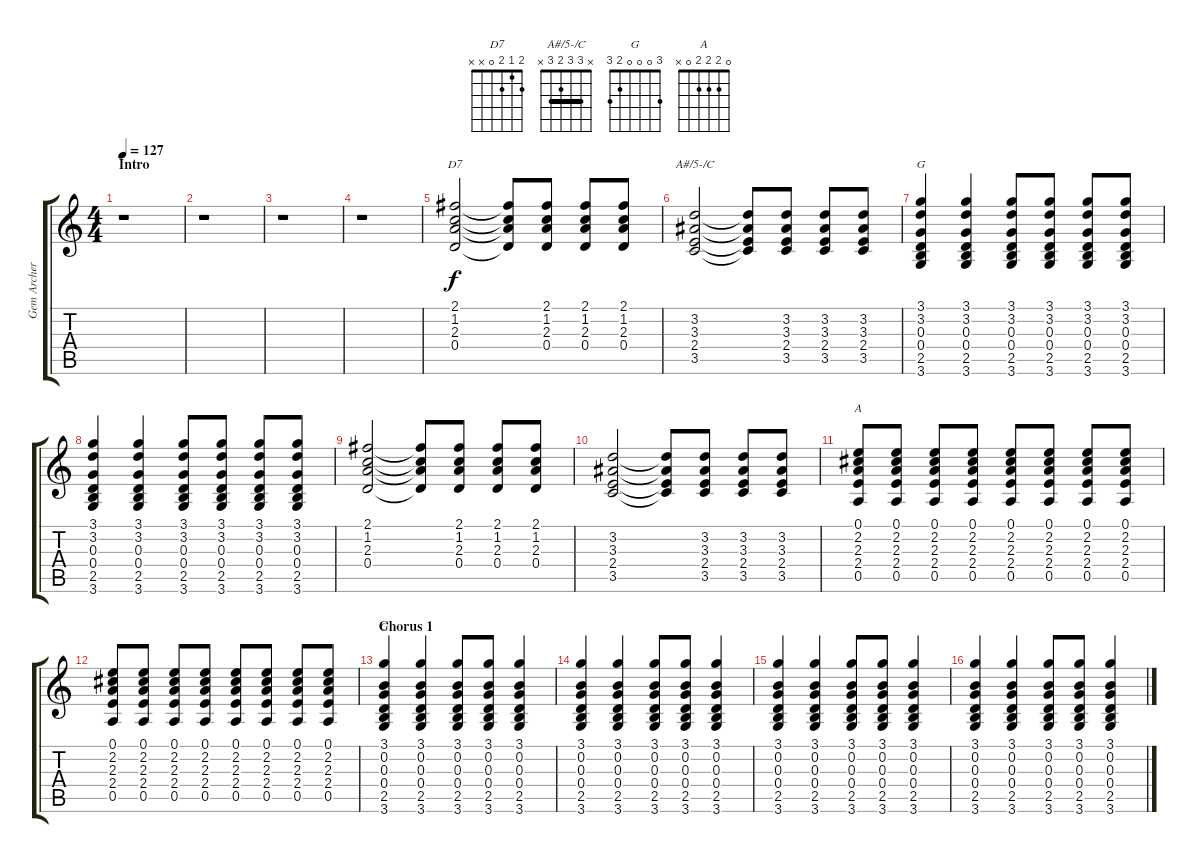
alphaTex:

\track ("Gem Archer (Rhythm Guitar)" "Gem Archer") {instrument overdrivenguitar}
\staff {score tabs}
\tuning (E4 B3 G3 D3 A2 E2) {hide}
\chord ("D7" 2 1 2 0 x x)
\chord ("A#/5-/C" x 3 3 2 3 x) {barre 3}
\chord ("G" 3 3 0 0 2 3) {barre 3}
\chord ("A" 0 2 2 2 0 x)
\chord ("G" 3 0 0 0 2 3)
\ts (4 4)
\section ("" "Intro")
\tempo 127
\clef g2
\ks c
r.1{dy f instrument overdrivenguitar} |
r.1 |
r.1 |
r.1 |
(2.1 1.2 2.3 0.4).2{ch "D7"} (2.1{t} 1.2{t} 2.3{t} 0.4{t}).8 (2.1 1.2 2.3 0.4).8 (2.1 1.2 2.3 0.4).8 (2.1 1.2 2.3 0.4).8 |
(3.2 3.3 2.4 3.5).2{ch "A#/5-/C"} (3.2{t} 3.3{t} 2.4{t} 3.5{t}).8 (3.2 3.3 2.4 3.5).8 (3.2 3.3 2.4 3.5).8 (3.2 3.3 2.4 3.5).8 |
(3.1 3.2 0.3 0.4 2.5 3.6).4{ch "G"} (3.1 3.2 0.3 0.4 2.5 3.6).4 (3.1 3.2 0.3 0.4 2.5 3.6).8 (3.1 3.2 0.3 0.4 2.5 3.6).8 (3.1 3.2 0.3 0.4 2.5 3.6).8 (3.1 3.2 0.3 0.4 2.5 3.6).8 |
(3.1 3.2 0.3 0.4 2.5 3.6).4 (3.1 3.2 0.3 0.4 2.5 3.6).4 (3.1 3.2 0.3 0.4 2.5 3.6).8 (3.1 3.2 0.3 0.4 2.5 3.6).8 (3.1 3.2 0.3 0.4 2.5 3.6).8 (3.1 3.2 0.3 0.4 2.5 3.6).8 |
(2.1 1.2 2.3 0.4).2 (2.1{t} 1.2{t} 2.3{t} 0.4{t}).8 (2.1 1.2 2.3 0.4).8 (2.1 1.2 2.3 0.4).8 (2.1 1.2 2.3 0.4).8 |
(3.2 3.3 2.4 3.5).2 (3.2{t} 3.3{t} 2.4{t} 3.5{t}).8 (3.2 3.3 2.4 3.5).8 (3.2 3.3 2.4 3.5).8 (3.2 3.3 2.4 3.5).8 |
(0.1 2.2 2.3 2.4 0.5).8{ch "A"} (0.1 2.2 2.3 2.4 0.5).8 (0.1 2.2 2.3 2.4 0.5).8 (0.1 2.2 2.3 2.4 0.5).8 (0.1 2.2 2.3 2.4 0.5).8 (0.1 2.2 2.3 2.4 0.5).8 (0.1 2.2 2.3 2.4 0.5).8 (0.1 2.2 2.3 2.4 0.5).8 |
(0.1 2.2 2.3 2.4 0.5).8 (0.1 2.2 2.3 2.4 0.5).8 (0.1 2.2 2.3 2.4 0.5).8 (0.1 2.2 2.3 2.4 0.5).8 (0.1 2.2 2.3 2.4 0.5).8 (0.1 2.2 2.3 2.4 0.5).8 (0.1 2.2 2.3 2.4 0.5).8 (0.1 2.2 2.3 2.4 0.5).8 |
\section ("" "Chorus 1")
(3.1 0.2 0.3 0.4 2.5 3.6).4{ch "G"} (3.1 0.2 0.3 0.4 2.5 3.6).4 (3.1 0.2 0.3 0.4 2.5 3.6).8 (3.1 0.2 0.3 0.4 2.5 3.6).8 (3.1 0.2 0.3 0.4 2.5 3.6).4 |
(3.1 0.2 0.3 0.4 2.5 3.6).4 (3.1 0.2 0.3 0.4 2.5 3.6).4 (3.1 0.2 0.3 0.4 2.5 3.6).8 (3.1 0.2 0.3 0.4 2.5 3.6).8 (3.1 0.2 0.3 0.4 2.5 3.6).4 |
(3.1 0.2 0.3 0.4 2.5 3.6).4 (3.1 0.2 0.3 0.4 2.5 3.6).4 (3.1 0.2 0.3 0.4 2.5 3.6).8 (3.1 0.2 0.3 0.4 2.5 3.6).8 (3.1 0.2 0.3 0.4 2.5 3.6).4 |
(3.1 0.2 0.3 0.4 2.5 3.6).4 (3.1 0.2 0.3 0.4 2.5 3.6).4 (3.1 0.2 0.3 0.4 2.5 3.6).8 (3.1 0.2 0.3 0.4 2.5 3.6).8 (3.1 0.2 0.3 0.4 2.5 3.6).4
